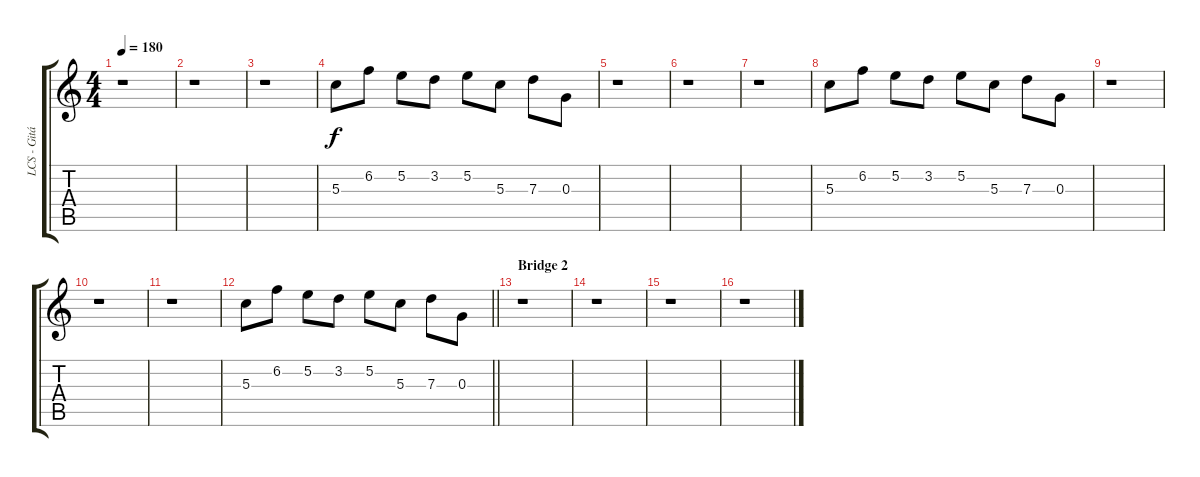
\track ("LCS - Gitár 2" "LCS - Gitá") {instrument overdrivenguitar}
\staff {score tabs}
\tuning (E4 B3 G3 D3 A2 E2) {hide}
\ts (4 4)
\tempo 180
\clef g2
\ks c
r.1{dy f} |
r.1 |
r.1 |
5.3.8 6.2.8 5.2.8 3.2.8 5.2.8 5.3.8 7.3.8 0.3.8 |
r.1 |
r.1 |
r.1 |
5.3.8 6.2.8 5.2.8 3.2.8 5.2.8 5.3.8 7.3.8 0.3.8 |
r.1 |
r.1 |
r.1 |
\barLineRight lightlight
5.3.8 6.2.8 5.2.8 3.2.8 5.2.8 5.3.8 7.3.8 0.3.8 |
\section ("" "Bridge 2")
r.1 |
r.1 |
r.1 |
r.1
